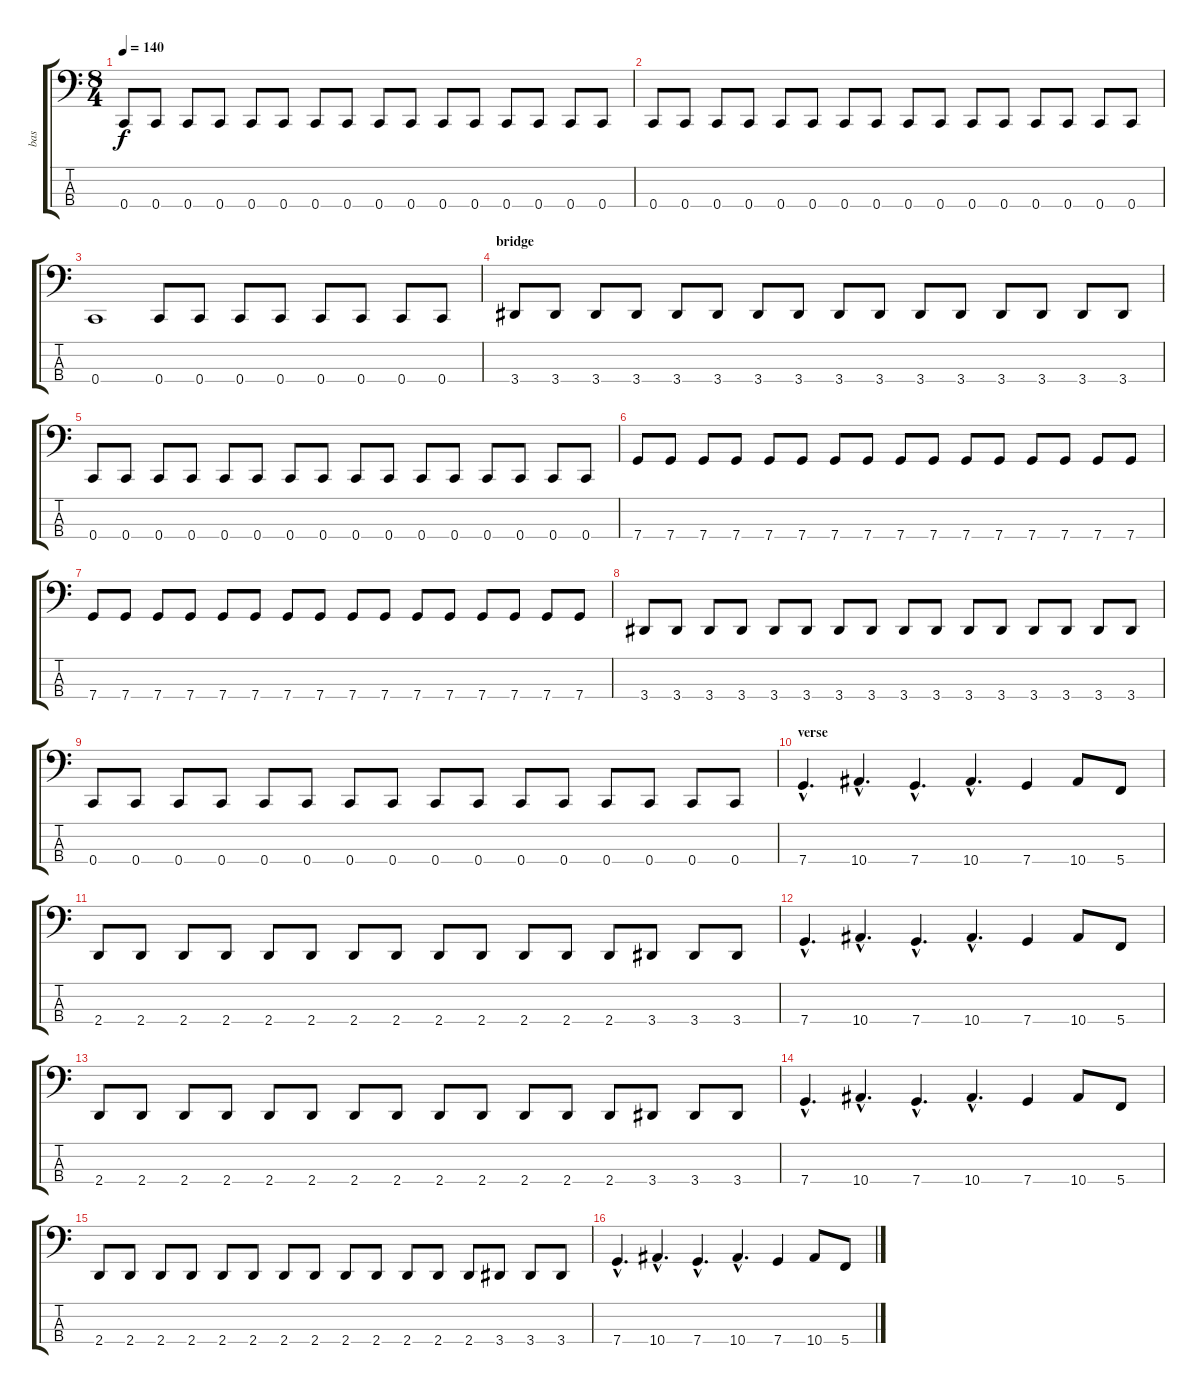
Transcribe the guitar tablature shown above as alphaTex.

\track ("bas" "bas") {instrument electricbassfinger}
\staff {score tabs}
\tuning (F2 C2 G1 C1) {hide}
\ts (8 4)
\tempo 140
\clef f4
\ks c
0.4.8{dy f} 0.4.8 0.4.8 0.4.8 0.4.8 0.4.8 0.4.8 0.4.8 0.4.8 0.4.8 0.4.8 0.4.8 0.4.8 0.4.8 0.4.8 0.4.8 |
0.4.8 0.4.8 0.4.8 0.4.8 0.4.8 0.4.8 0.4.8 0.4.8 0.4.8 0.4.8 0.4.8 0.4.8 0.4.8 0.4.8 0.4.8 0.4.8 |
0.4.1 0.4.8 0.4.8 0.4.8 0.4.8 0.4.8 0.4.8 0.4.8 0.4.8 |
\section ("" "bridge")
3.4.8 3.4.8 3.4.8 3.4.8 3.4.8 3.4.8 3.4.8 3.4.8 3.4.8 3.4.8 3.4.8 3.4.8 3.4.8 3.4.8 3.4.8 3.4.8 |
0.4.8 0.4.8 0.4.8 0.4.8 0.4.8 0.4.8 0.4.8 0.4.8 0.4.8 0.4.8 0.4.8 0.4.8 0.4.8 0.4.8 0.4.8 0.4.8 |
7.4.8 7.4.8 7.4.8 7.4.8 7.4.8 7.4.8 7.4.8 7.4.8 7.4.8 7.4.8 7.4.8 7.4.8 7.4.8 7.4.8 7.4.8 7.4.8 |
7.4.8 7.4.8 7.4.8 7.4.8 7.4.8 7.4.8 7.4.8 7.4.8 7.4.8 7.4.8 7.4.8 7.4.8 7.4.8 7.4.8 7.4.8 7.4.8 |
3.4.8 3.4.8 3.4.8 3.4.8 3.4.8 3.4.8 3.4.8 3.4.8 3.4.8 3.4.8 3.4.8 3.4.8 3.4.8 3.4.8 3.4.8 3.4.8 |
0.4.8 0.4.8 0.4.8 0.4.8 0.4.8 0.4.8 0.4.8 0.4.8 0.4.8 0.4.8 0.4.8 0.4.8 0.4.8 0.4.8 0.4.8 0.4.8 |
\section ("" "verse")
7.4{hac}.4{d} 10.4{hac}.4{d} 7.4{hac}.4{d} 10.4{hac}.4{d} 7.4.4 10.4.8 5.4.8 |
2.4.8 2.4.8 2.4.8 2.4.8 2.4.8 2.4.8 2.4.8 2.4.8 2.4.8 2.4.8 2.4.8 2.4.8 2.4.8 3.4.8 3.4.8 3.4.8 |
7.4{hac}.4{d} 10.4{hac}.4{d} 7.4{hac}.4{d} 10.4{hac}.4{d} 7.4.4 10.4.8 5.4.8 |
2.4.8 2.4.8 2.4.8 2.4.8 2.4.8 2.4.8 2.4.8 2.4.8 2.4.8 2.4.8 2.4.8 2.4.8 2.4.8 3.4.8 3.4.8 3.4.8 |
7.4{hac}.4{d} 10.4{hac}.4{d} 7.4{hac}.4{d} 10.4{hac}.4{d} 7.4.4 10.4.8 5.4.8 |
2.4.8 2.4.8 2.4.8 2.4.8 2.4.8 2.4.8 2.4.8 2.4.8 2.4.8 2.4.8 2.4.8 2.4.8 2.4.8 3.4.8 3.4.8 3.4.8 |
7.4{hac}.4{d} 10.4{hac}.4{d} 7.4{hac}.4{d} 10.4{hac}.4{d} 7.4.4 10.4.8 5.4.8
